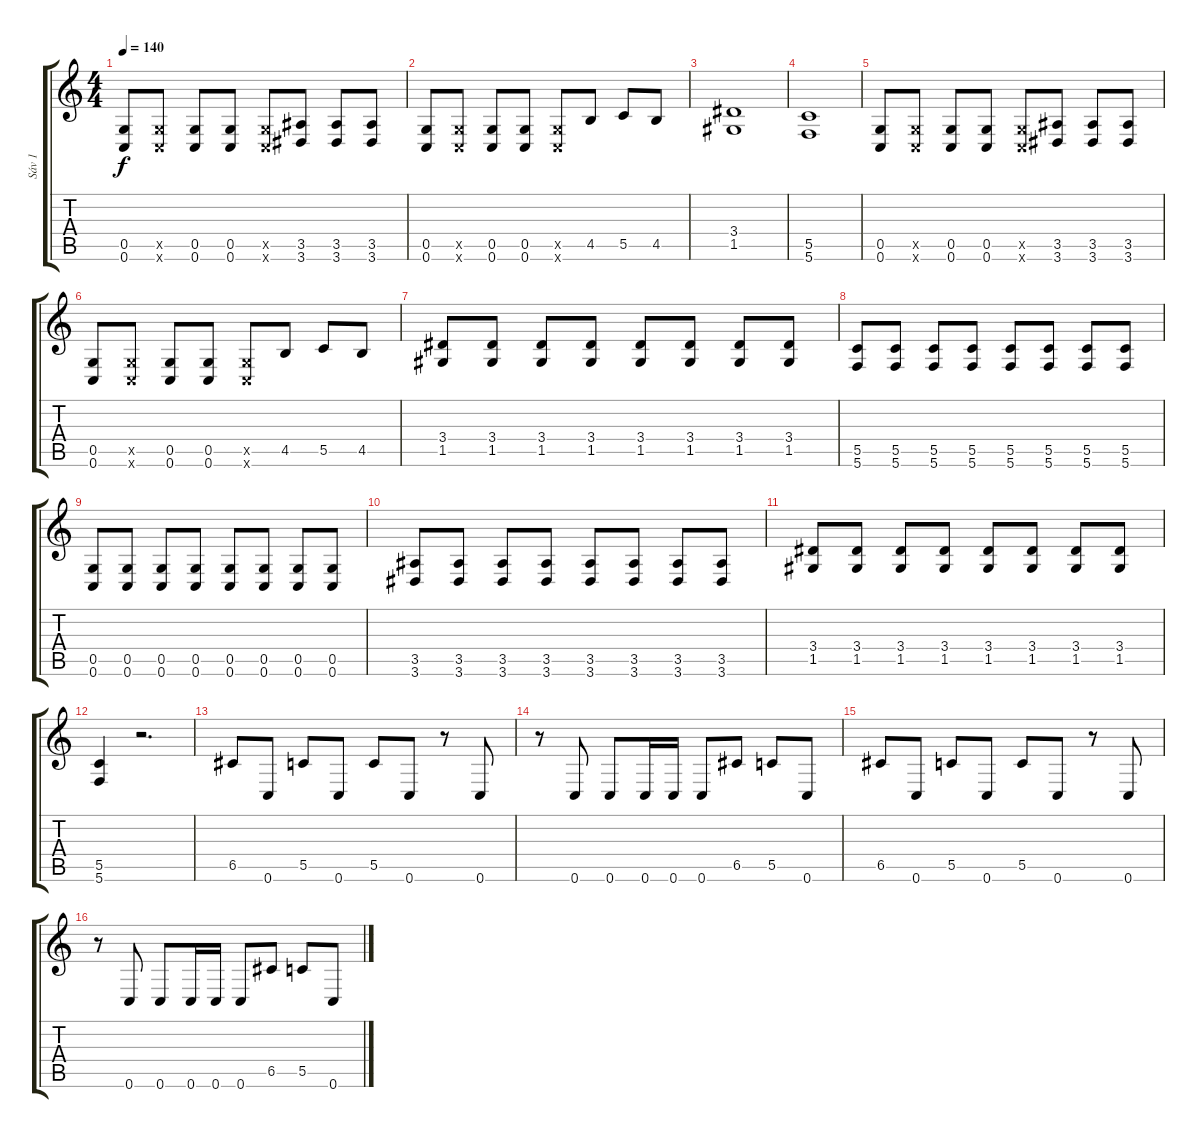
\track ("Sáv 1" "Sáv 1") {instrument distortionguitar}
\staff {score tabs}
\tuning (D4 A3 F3 C3 G2 C2) {hide}
\ts (4 4)
\tempo 140
\clef g2
\ks c
(0.5 0.6).8{dy f} (0.5{x} 0.6{x}).8 (0.5 0.6).8 (0.5 0.6).8 (0.5{x} 0.6{x}).8 (3.5 3.6).8 (3.5 3.6).8 (3.5 3.6).8 |
(0.5 0.6).8 (0.5{x} 0.6{x}).8 (0.5 0.6).8 (0.5 0.6).8 (0.5{x} 0.6{x}).8 4.5.8 5.5.8 4.5.8 |
(3.4 1.5).1 |
(5.5 5.6).1 |
(0.5 0.6).8 (0.5{x} 0.6{x}).8 (0.5 0.6).8 (0.5 0.6).8 (0.5{x} 0.6{x}).8 (3.5 3.6).8 (3.5 3.6).8 (3.5 3.6).8 |
(0.5 0.6).8 (0.5{x} 0.6{x}).8 (0.5 0.6).8 (0.5 0.6).8 (0.5{x} 0.6{x}).8 4.5.8 5.5.8 4.5.8 |
(3.4 1.5).8 (3.4 1.5).8 (3.4 1.5).8 (3.4 1.5).8 (3.4 1.5).8 (3.4 1.5).8 (3.4 1.5).8 (3.4 1.5).8 |
(5.5 5.6).8 (5.5 5.6).8 (5.5 5.6).8 (5.5 5.6).8 (5.5 5.6).8 (5.5 5.6).8 (5.5 5.6).8 (5.5 5.6).8 |
(0.5 0.6).8 (0.5 0.6).8 (0.5 0.6).8 (0.5 0.6).8 (0.5 0.6).8 (0.5 0.6).8 (0.5 0.6).8 (0.5 0.6).8 |
(3.5 3.6).8 (3.5 3.6).8 (3.5 3.6).8 (3.5 3.6).8 (3.5 3.6).8 (3.5 3.6).8 (3.5 3.6).8 (3.5 3.6).8 |
(3.4 1.5).8 (3.4 1.5).8 (3.4 1.5).8 (3.4 1.5).8 (3.4 1.5).8 (3.4 1.5).8 (3.4 1.5).8 (3.4 1.5).8 |
(5.5 5.6).4 r.2{d} |
6.5.8 0.6.8 5.5.8 0.6.8 5.5.8 0.6.8 r.8 0.6.8 |
r.8 0.6.8 0.6.8 0.6.16 0.6.16 0.6.8 6.5.8 5.5.8 0.6.8 |
6.5.8 0.6.8 5.5.8 0.6.8 5.5.8 0.6.8 r.8 0.6.8 |
r.8 0.6.8 0.6.8 0.6.16 0.6.16 0.6.8 6.5.8 5.5.8 0.6.8
